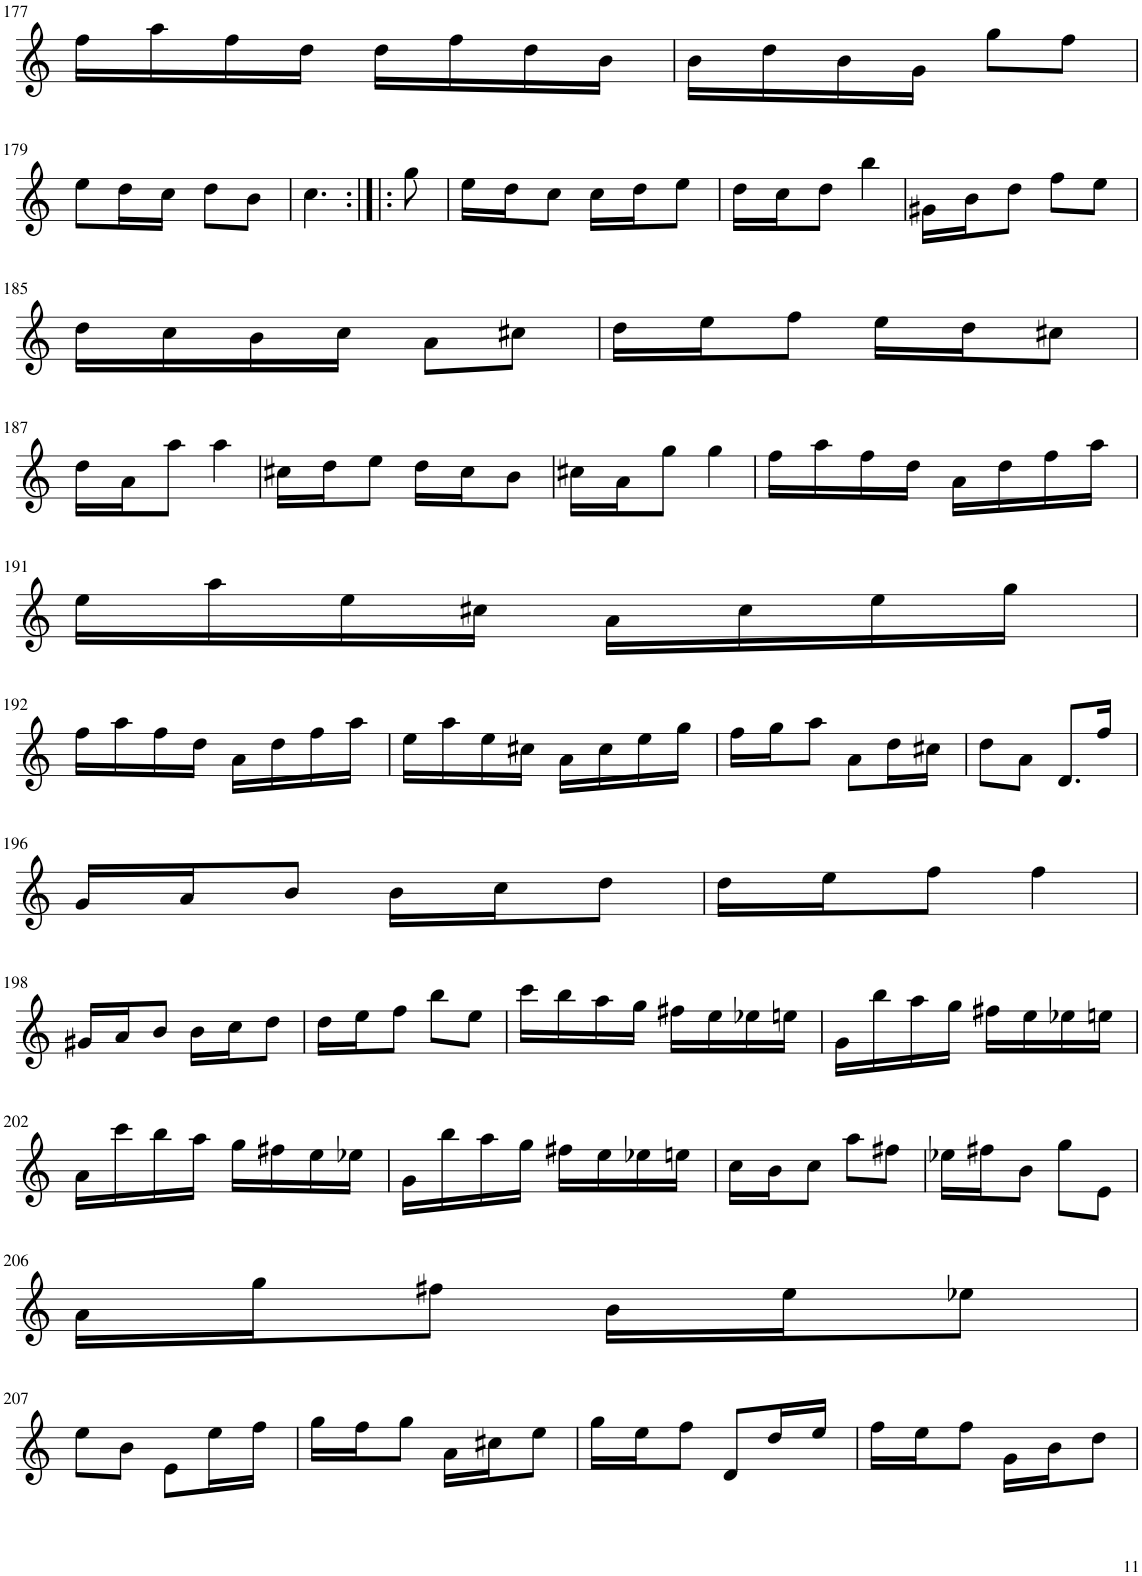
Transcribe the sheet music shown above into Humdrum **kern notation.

**kern
*part1
*staff1
*I"Flauto
!!LO:PB:g=z
*clefG2
*k[]
*M2/4
=177
16ff\LL
16aa\
16ff\
16dd\JJ
16dd\LL
16ff\
16dd\
16b\JJ
=178
16b\LL
16dd\
16b\
16g\JJ
8gg\L
8ff\J
!!LO:LB:g=z
=179
8ee\L
16dd\L
16cc\JJ
8dd\L
8b\J
=180
4.cc\
=181:|!|:
8gg\
=182
16ee\LL
16dd\J
8cc\J
16cc\LL
16dd\J
8ee\J
=183
16dd\LL
16cc\J
8dd\J
4bb\
=184
16g#X\LL
16b\J
8dd\J
8ff\L
8ee\J
!!LO:LB:g=z
=185
16dd\LL
16cc\
16b\
16cc\JJ
8a\L
8cc#X\J
=186
16dd\LL
16ee\J
8ff\J
16ee\LL
16dd\J
8cc#X\J
!!LO:LB:g=z
=187
16dd\LL
16a\J
8aa\J
4aa\
=188
16cc#X\LL
16dd\J
8ee\J
16dd\LL
16cc#\J
8b\J
=189
16cc#X\LL
16a\J
8gg\J
4gg\
=190
16ff\LL
16aa\
16ff\
16dd\JJ
16a\LL
16dd\
16ff\
16aa\JJ
!!LO:LB:g=z
=191
16ee\LL
16aa\
16ee\
16cc#X\JJ
16a\LL
16cc#\
16ee\
16gg\JJ
!!LO:LB:g=z
=192
16ff\LL
16aa\
16ff\
16dd\JJ
16a\LL
16dd\
16ff\
16aa\JJ
=193
16ee\LL
16aa\
16ee\
16cc#X\JJ
16a\LL
16cc#\
16ee\
16gg\JJ
=194
16ff\LL
16gg\J
8aa\J
8a\L
16dd\L
16cc#X\JJ
=195
8dd\L
8a\J
8.d/L
16ff/Jk
!!LO:LB:g=z
=196
16g/LL
16a/J
8b/J
16b\LL
16cc\J
8dd\J
=197
16dd\LL
16ee\J
8ff\J
4ff\
!!LO:LB:g=z
=198
16g#X/LL
16a/J
8b/J
16b\LL
16cc\J
8dd\J
=199
16dd\LL
16ee\J
8ff\J
8bb\L
8ee\J
=200
16ccc\LL
16bb\
16aa\
16gg\JJ
16ff#X\LL
16ee\
16ee-X\
16een\JJ
=201
16g\LL
16bb\
16aa\
16gg\JJ
16ff#X\LL
16ee\
16ee-X\
16een\JJ
!!LO:LB:g=z
=202
16a\LL
16ccc\
16bb\
16aa\JJ
16gg\LL
16ff#X\
16ee\
16ee-X\JJ
=203
16g\LL
16bb\
16aa\
16gg\JJ
16ff#X\LL
16ee\
16ee-X\
16een\JJ
=204
16cc\LL
16b\J
8cc\J
8aa\L
8ff#X\J
=205
16ee-X\LL
16ff#X\J
8b\J
8gg\L
8e\J
!!LO:LB:g=z
=206
16a\LL
16gg\J
8ff#X\J
16b\LL
16ee\J
8ee-X\J
!!LO:LB:g=z
=207
8ee\L
8b\J
8e\L
16ee\L
16ff\JJ
=208
16gg\LL
16ff\J
8gg\J
16a\LL
16cc#X\J
8ee\J
=209
16gg\LL
16ee\J
8ff\J
8d/L
16dd/L
16ee/JJ
=210
16ff\LL
16ee\J
8ff\J
16g\LL
16b\J
8dd\J
=
*-
